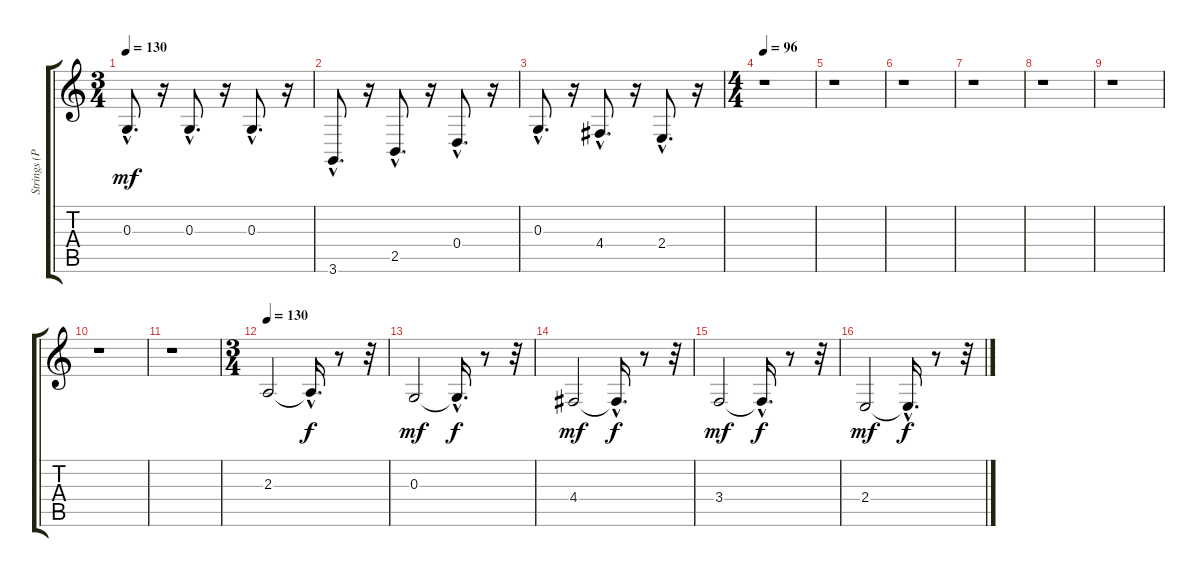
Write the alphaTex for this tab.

\track ("Strings (P52)" "Strings (P") {instrument synthstrings2}
\staff {score tabs}
\tuning (E4 B3 G3 D3 A2 E2) {hide}
\ts (3 4)
\tempo 130
\clef g2
\ks c
0.3{hac}.8{d dy mf} r.16 0.3{hac}.8{d} r.16 0.3{hac}.8{d} r.16 |
3.6{hac}.8{d} r.16 2.5{hac}.8{d} r.16 0.4{hac}.8{d} r.16 |
0.3{hac}.8{d} r.16 4.4{hac}.8{d} r.16 2.4{hac}.8{d} r.16 |
\ts (4 4)
\tempo 96
r.1 |
r.1 |
r.1 |
r.1 |
r.1 |
r.1 |
r.1 |
r.1 |
\ts (3 4)
\tempo 130
2.3.2 2.3{hac t}.16{d dy f} r.8 r.32 |
0.3.2{dy mf} 0.3{hac t}.16{d dy f} r.8 r.32 |
4.4.2{dy mf} 4.4{hac t}.16{d dy f} r.8 r.32 |
3.4.2{dy mf} 3.4{hac t}.16{d dy f} r.8 r.32 |
2.4.2{dy mf} 2.4{hac t}.16{d dy f} r.8 r.32
